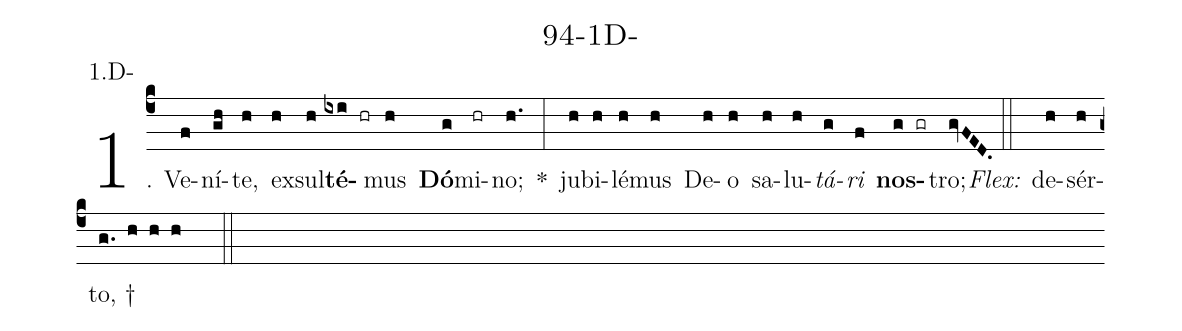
name: 94-1D-;
annotation: 1.D-;
%%
(c4)1. Ve(f)ní(gh)te,(h) ex(h)sul(h)<b>té</b>(ixi hr)mus(h) <b>Dó</b>(g)mi(hr)no;(h.) *(:) ju(h)bi(h)lé(h)mus(h) De(h)o(h) sa(h)lu(h)<i>tá</i>(g)<i>ri</i>(f) <b>nos</b>(g gr)tro;(gvFED.) (::)
<i>Flex:</i>()  de(h)sér(h)to, †(g. h h h  ::)
